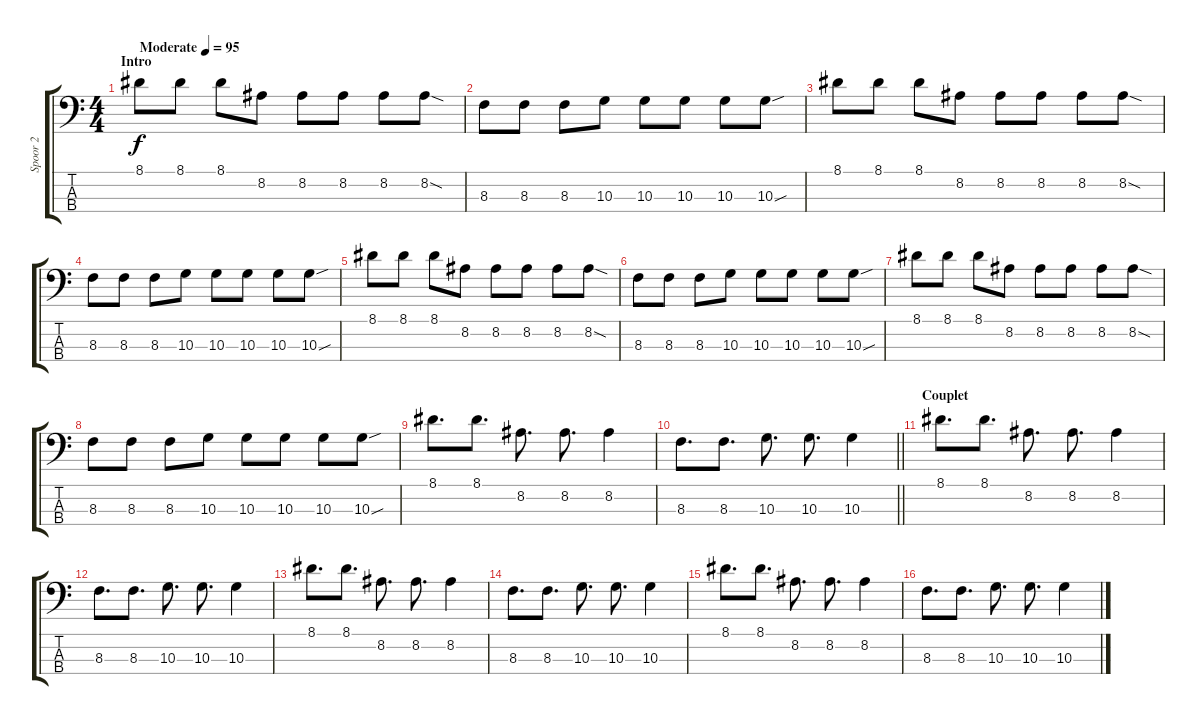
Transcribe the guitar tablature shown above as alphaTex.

\track ("Spoor 2" "Spoor 2") {instrument electricbassfinger}
\staff {score tabs}
\tuning (G2 D2 A1 E1) {hide}
\ts (4 4)
\section ("" "Intro")
\tempo (95 "Moderate")
\clef f4
\ks c
8.1.8{dy f instrument electricbassfinger} 8.1.8 8.1.8 8.2.8 8.2.8 8.2.8 8.2.8 8.2{sod}.8 |
8.3.8 8.3.8 8.3.8 10.3.8 10.3.8 10.3.8 10.3.8 10.3{sou}.8 |
8.1.8 8.1.8 8.1.8 8.2.8 8.2.8 8.2.8 8.2.8 8.2{sod}.8 |
8.3.8 8.3.8 8.3.8 10.3.8 10.3.8 10.3.8 10.3.8 10.3{sou}.8 |
8.1.8 8.1.8 8.1.8 8.2.8 8.2.8 8.2.8 8.2.8 8.2{sod}.8 |
8.3.8 8.3.8 8.3.8 10.3.8 10.3.8 10.3.8 10.3.8 10.3{sou}.8 |
8.1.8 8.1.8 8.1.8 8.2.8 8.2.8 8.2.8 8.2.8 8.2{sod}.8 |
8.3.8 8.3.8 8.3.8 10.3.8 10.3.8 10.3.8 10.3.8 10.3{sou}.8 |
8.1.8{d} 8.1.8{d} 8.2.8{d} 8.2.8{d} 8.2.4 |
\barLineRight lightlight
8.3.8{d} 8.3.8{d} 10.3.8{d} 10.3.8{d} 10.3.4 |
\section ("" "Couplet ")
8.1.8{d} 8.1.8{d} 8.2.8{d} 8.2.8{d} 8.2.4 |
8.3.8{d} 8.3.8{d} 10.3.8{d} 10.3.8{d} 10.3.4 |
8.1.8{d} 8.1.8{d} 8.2.8{d} 8.2.8{d} 8.2.4 |
8.3.8{d} 8.3.8{d} 10.3.8{d} 10.3.8{d} 10.3.4 |
8.1.8{d} 8.1.8{d} 8.2.8{d} 8.2.8{d} 8.2.4 |
8.3.8{d} 8.3.8{d} 10.3.8{d} 10.3.8{d} 10.3.4
